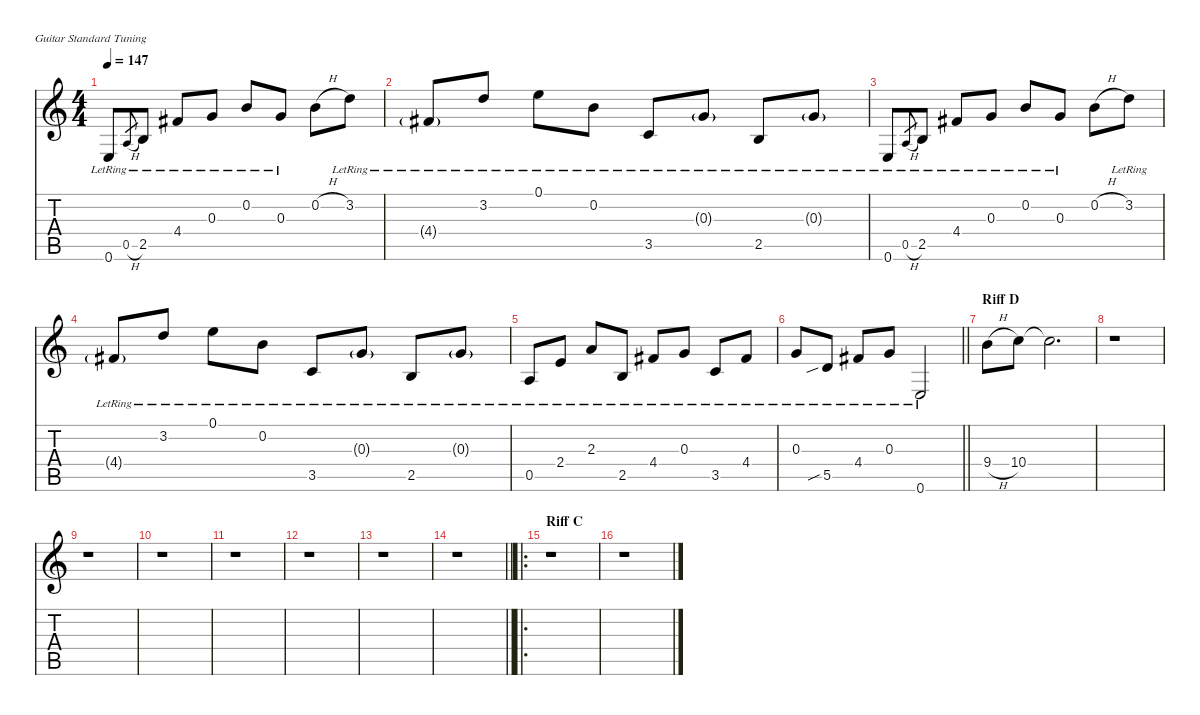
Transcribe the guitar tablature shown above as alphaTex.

\defaultSystemsLayout 4
\hideDynamics
\bracketExtendMode nobrackets
\singleTrackTrackNamePolicy hidden
\multiTrackTrackNamePolicy hidden
\firstSystemTrackNameMode fullname
\otherSystemsTrackNameOrientation horizontal
\track ("Guitar 2" "s.guit.") {instrument acousticguitarsteel}
\staff {score tabs}
\tuning (E4 B3 G3 D3 A2 E2)
\ts (4 4)
\tempo 147
\clef g2
\ks c
0.6{lr}.8{dy f} 0.5{h lr}.8{gr dy mf} 2.5{lr}.8{dy f} 4.4{lr acc #}.8 0.3{lr}.8 0.2{lr}.8 0.3{lr}.8{dy mf} 0.2{h}.8{dy f} 3.2{lr}.8 |
4.4{g lr acc #}.8{dy mf} 3.2{lr}.8{dy f} 0.1{lr}.8 0.2{lr}.8 3.5{lr}.8 0.3{g lr}.8 2.5{lr}.8 0.3{g lr}.8 |
0.6{lr}.8 0.5{h lr}.8{gr dy mf} 2.5{lr}.8{dy f} 4.4{lr acc #}.8 0.3{lr}.8 0.2{lr}.8 0.3{lr}.8{dy mf} 0.2{h}.8{dy f} 3.2{lr}.8 |
4.4{g lr acc #}.8{dy mf} 3.2{lr}.8{dy f} 0.1{lr}.8 0.2{lr}.8 3.5{lr}.8 0.3{g lr}.8 2.5{lr}.8 0.3{g lr}.8 |
0.5{lr}.8 2.4{lr}.8 2.3{lr}.8 2.5{lr}.8 4.4{lr acc #}.8 0.3{lr}.8 3.5{lr}.8 4.4{lr acc #}.8 |
\barLineRight lightlight
0.3{lr}.8 5.5{sib lr}.8 4.4{lr acc #}.8 0.3{lr}.8 0.6{lr}.2{dy ff} |
\section ("" "Riff D")
9.4{h}.8{dy f instrument electricguitarjazz} 10.4.8 10.4{t}.2{d} |
r.1{instrument acousticguitarsteel} |
r.1 |
r.1 |
r.1 |
r.1 |
r.1 |
\barLineRight lightlight
r.1 |
\ro
\section ("" "Riff C")
r.1 |
r.1
